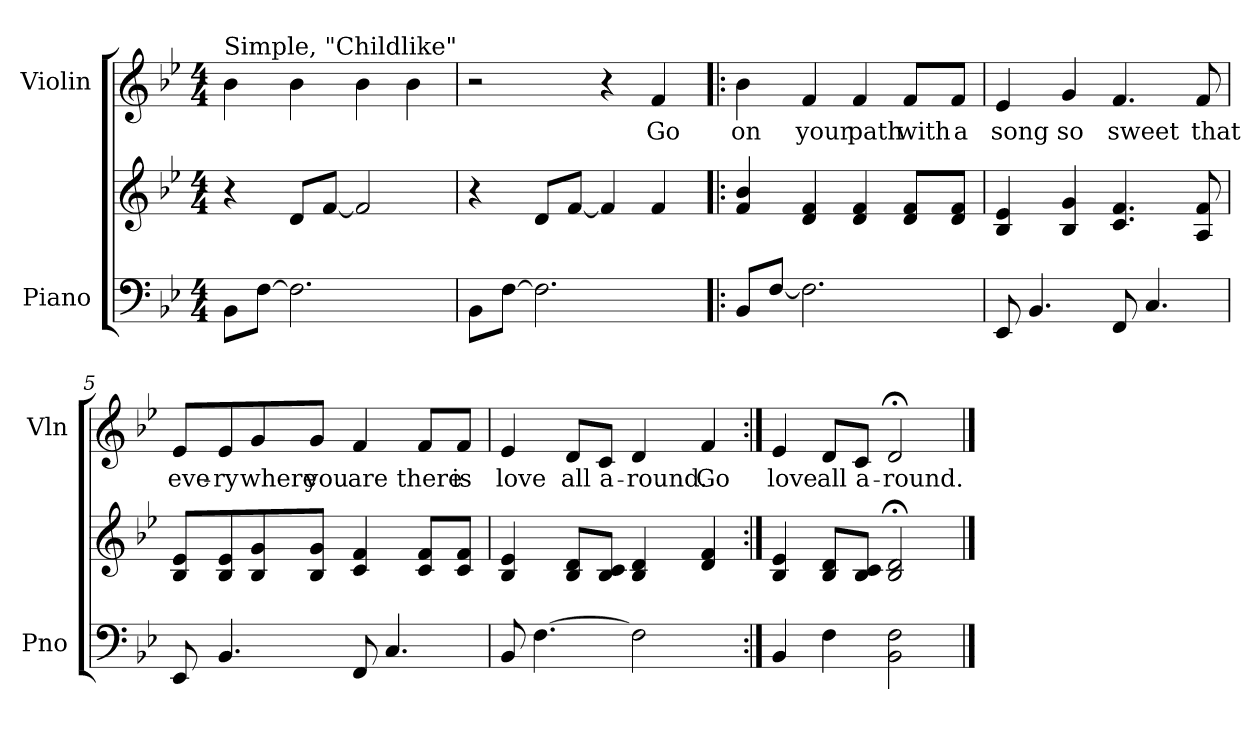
**kern	**kern	**kern	**text
*part2	*part2	*part1	*part1
*staff3	*staff2	*staff1	*staff1
*I"Piano	*	*I"Violin	*
*I'Pno	*	*I'Vln	*
*clefF4	*clefG2	*clefG2	*
*k[b-e-]	*k[b-e-]	*k[b-e-]	*
*M4/4	*M4/4	*M4/4	*
*MM90	*MM90	*MM90	*
=1	=1	=1	=1
!	!	!LO:TX:a:t=Simple, "Childlike"	!
8BB-\L	4r	4b-	.
[>8F\J	.	.	.
2.F\]	8d/L	4b-	.
.	[<8f/J	.	.
.	2f/]	4b-	.
.	.	4b-	.
=2	=2	=2	=2
8BB-\L	4r	2r	.
[>8F\J	.	.	.
2.F\]	8d/L	.	.
.	[<8f/J	.	.
.	4f/]	4r	.
!	!	!	!LO:LY:b
.	4f/	4f/	Go
=3!|:	=3!|:	=3!|:	=3!|:
!	!	!	!LO:LY:b
8BB-/L	4f/ 4b-/	4b-\	on
[8F/J	.	.	.
!	!	!	!LO:LY:b
2.F\]	4d/ 4f/	4f/	your
!	!	!	!LO:LY:b
.	4d/ 4f/	4f/	path
!	!	!	!LO:LY:b
.	8d/ 8f/L	8f/L	with
!	!	!	!LO:LY:b
.	8d/ 8f/J	8f/J	a
!!LO:LB:g=z
=4	=4	=4	=4
!	!	!	!LO:LY:b
8EE-/	4B-/ 4e-/	4e-/	song
4.BB-/	.	.	.
!	!	!	!LO:LY:b
.	4B-/ 4g/	4g/	so
!	!	!	!LO:LY:b
8FF/	4.c/ 4.f/	4.f/	sweet
4.C/	.	.	.
!	!	!	!LO:LY:b
.	8A/ 8f/	8f/	that
=5	=5	=5	=5
!	!	!	!LO:LY:b
8EE-/	8B-/ 8e-/L	8e-/L	eve-
!	!	!	!LO:LY:b
4.BB-/	8B-/ 8e-/	8e-/	-ry
!	!	!	!LO:LY:b
.	8B-/ 8g/	8g/	where
!	!	!	!LO:LY:b
.	8B-/ 8g/J	8g/J	you
!	!	!	!LO:LY:b
8FF/	4c/ 4f/	4f/	are
4.C/	.	.	.
!	!	!	!LO:LY:b
.	8c/ 8f/L	8f/L	there
!	!	!	!LO:LY:b
.	8c/ 8f/J	8f/J	is
!!LO:LB:g=z
=6	=6	=6	=6
!	!	!	!LO:LY:b
8BB-/	4B-/ 4e-/	4e-/	love
[>4.F\	.	.	.
!	!	!	!LO:LY:b
.	8B-/ 8d/L	8d/L	all
!	!	!	!LO:LY:b
.	8B-/ 8c/J	8c/J	a-
!	!	!	!LO:LY:b
2F\]	4B-/ 4d/	4d/	-round.
!	!	!	!LO:LY:b
.	4d/ 4f/	4f/	Go
=7:|!	=7:|!	=7:|!	=7:|!
!	!	!	!LO:LY:b
4BB-/	4B-/ 4e-/	4e-/	love
!	!	!	!LO:LY:b
4F\	8B-/ 8d/L	8d/L	all
!	!	!	!LO:LY:b
.	8B-/ 8c/J	8c/J	a-
!	!	!	!LO:LY:b
2BB-\ 2F\	2B-/;< 2d/;<	2d;</	-round.
==	==	==	==
*-	*-	*-	*-
